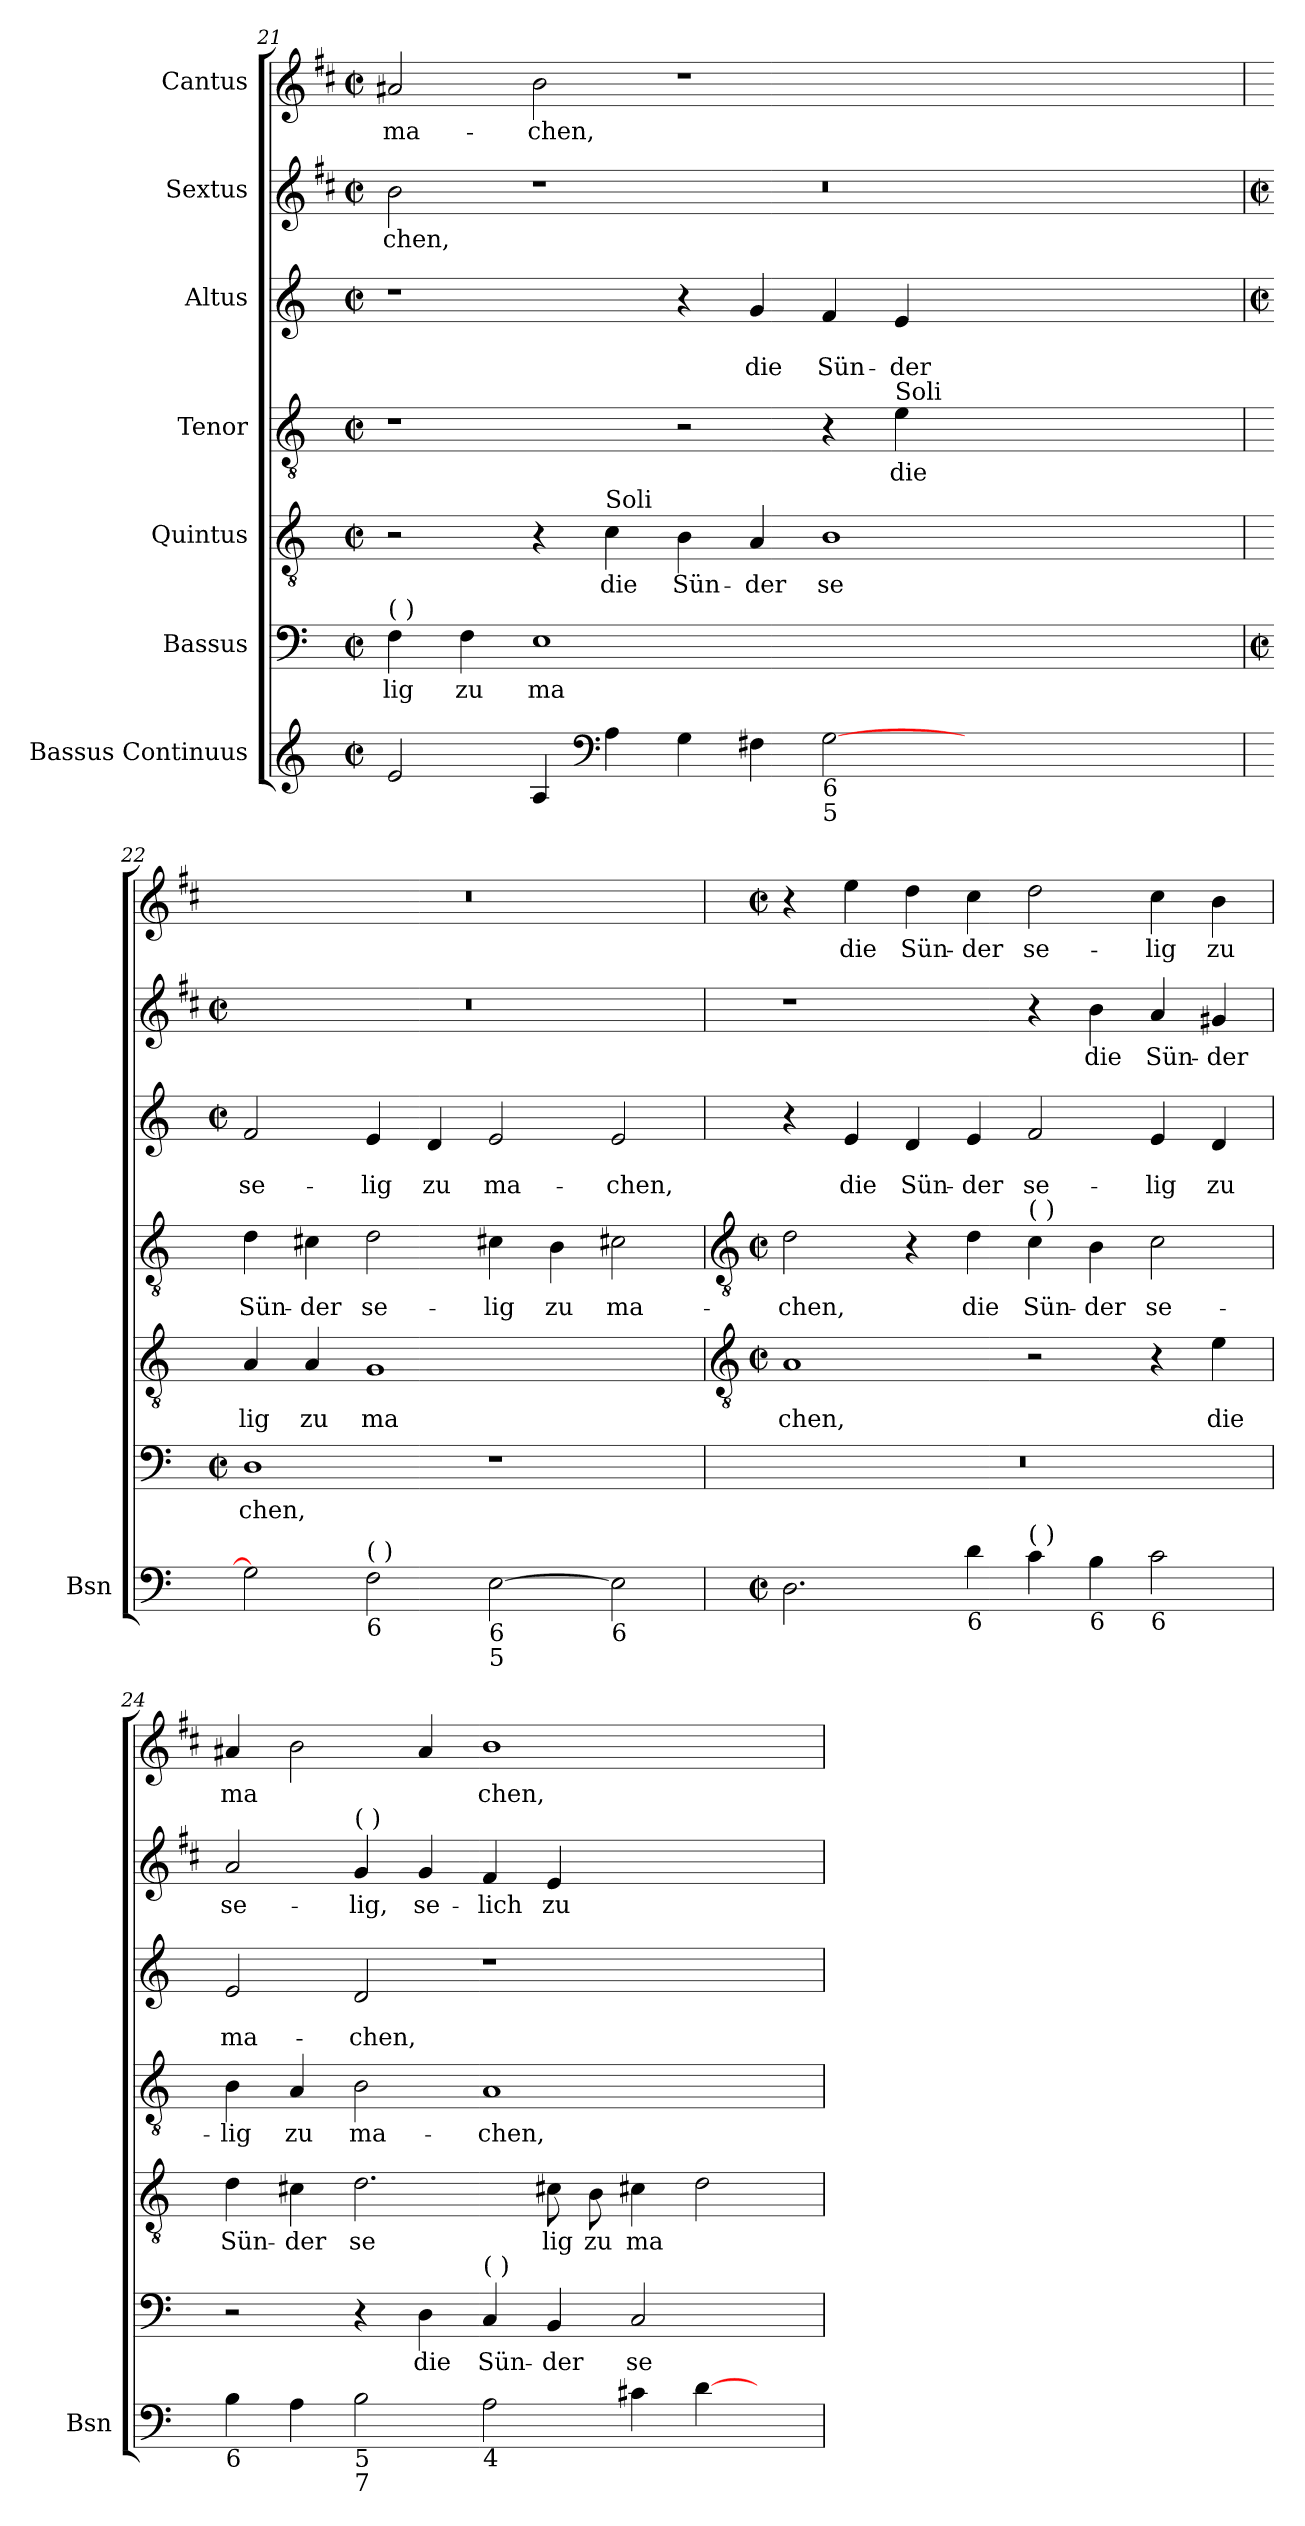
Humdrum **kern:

**kern	**kern	**text	**kern	**text	**kern	**text	**kern	**text	**text	**kern	**text	**kern	**text
*part7	*part6	*part6	*part5	*part5	*part4	*part4	*part3	*part3	*part3	*part2	*part2	*part1	*part1
*staff7	*staff6	*staff6	*staff5	*staff5	*staff4	*staff4	*staff3	*staff3	*staff3	*staff2	*staff2	*staff1	*staff1
*I"Bassus Continuus	*I"Bassus	*	*I"Quintus	*	*I"Tenor	*	*I"Altus	*	*	*I"Sextus	*	*I"Cantus	*
*I'Bsn	*	*	*	*	*	*	*	*	*	*	*	*	*
*clefG2	*clefF4	*	*clefGv2	*	*clefGv2	*	*clefG2	*	*	*clefG2	*	*clefG2	*
*	*	*	*	*	*	*	*	*	*	*ITrd1c2	*	*ITrd1c2	*
*k[]	*k[]	*	*k[]	*	*k[]	*	*k[]	*	*	*k[]	*	*k[]	*
*C:	*C:	*	*C:	*	*C:	*	*C:	*	*	*C:	*	*C:	*
*M4/2	*M4/2	*	*M4/2	*	*M4/2	*	*M4/2	*	*	*M4/2	*	*M4/2	*
*met(c|)	*met(c|)	*	*met(c|)	*	*met(c|)	*	*met(c|)	*	*	*met(c|)	*	*met(c|)	*
=21A	=21A	=21A	=21A	=21A	=21A	=21A	=21A	=21A	=21A	=21A	=21A	=21A	=21A
!	!LO:TX:a:t=(  )	!	!	!	!	!	!	!	!	!	!	!	!
!	!	!LO:LY:b	!	!	!	!	!	!	!	!	!LO:LY:b	!	!LO:LY:b
2e	4F	lig	2r	.	1r	.	1r	.	.	2a	chen,	2g#X	ma-
!	!	!LO:LY:b	!	!	!	!	!	!	!	!	!	!	!
.	4F	zu	.	.	.	.	.	.	.	.	.	.	.
!	!	!LO:LY:b	!	!	!	!	!	!	!	!	!	!	!LO:LY:b
4A	1E	ma	4r	.	.	.	.	.	.	1r	.	2a	-chen,
*clefF4	*	*	*	*	*	*	*	*	*	*	*	*	*
!	!	!	!LO:TX:a:t=Soli	!	!	!	!	!	!	!	!	!	!
!	!	!	!	!LO:LY:b	!	!	!	!	!	!	!	!	!
4A	.	.	4c	die	.	.	.	.	.	.	.	.	.
!	!	!	!	!LO:LY:b	!	!	!	!	!	!	!	!	!
4G	.	.	4B	Sün-	2r	.	4r	.	.	.	.	1r	.
!	!	!	!	!LO:LY:b	!	!	!	!	!LO:LY:b	!	!	!	!
4F#X	.	.	4A	-der	.	.	4g	.	die	.	.	.	.
!LO:TX:b:t=6	!	!	!	!	!	!	!	!	!	!	!	!	!
!LO:TX:b:t=5	!	!	!	!	!	!	!	!	!	!	!	!	!
!	!	!	!	!LO:LY:b	!	!	!	!	!LO:LY:b	!	!	!	!
[2G	0ryy	.	1B	se	4r	.	4f	.	Sün-	0r	.	.	.
!	!	!	!	!	!LO:TX:a:t=Soli	!	!	!	!	!	!	!	!
!	!	!	!	!	!	!LO:LY:b	!	!	!LO:LY:b	!	!	!	!
.	.	.	.	.	4e	die	4e	.	-der	.	.	.	.
1.ryy	.	.	.	.	1.ryy	.	1.ryy	.	.	.	.	1.ryy	.
.	.	.	1ryy	.	.	.	.	.	.	.	.	.	.
!!LO:LB:g=z
=22A	=22A	=22A	=22A	=22A	=22A	=22A	=22A	=22A	=22A	=22A	=22A	=22A	=22A
*	*M4/2	*	*	*	*	*	*M4/2	*	*	*M4/2	*	*	*
*	*met(c|)	*	*	*	*	*	*met(c|)	*	*	*met(c|)	*	*	*
!	!	!LO:LY:b	!	!LO:LY:b	!	!LO:LY:b	!	!	!LO:LY:b	!	!	!	!
2G]	1D	chen,	4A	lig	4d	Sün-	2f	.	se-	0r	.	0r	.
!	!	!	!	!LO:LY:b	!	!LO:LY:b	!	!	!	!	!	!	!
.	.	.	4A	zu	4c#X	-der	.	.	.	.	.	.	.
!LO:TX:a:t=(  )	!	!	!	!	!	!	!	!	!	!	!	!	!
!LO:TX:b:t=6	!	!	!	!	!	!	!	!	!	!	!	!	!
!	!	!	!	!LO:LY:b	!	!LO:LY:b	!	!	!LO:LY:b	!	!	!	!
2F	.	.	1G	ma	2d	se-	4e	.	-lig	.	.	.	.
!	!	!	!	!	!	!	!	!	!LO:LY:b	!	!	!	!
.	.	.	.	.	.	.	4d	.	zu	.	.	.	.
!LO:TX:b:t=6	!	!	!	!	!	!	!	!	!	!	!	!	!
!LO:TX:b:t=5	!	!	!	!	!	!	!	!	!	!	!	!	!
!	!	!	!	!	!	!LO:LY:b	!	!	!LO:LY:b	!	!	!	!
[2E	1r	.	.	.	4c#X	-lig	2e	.	ma-	.	.	.	.
!	!	!	!	!	!	!LO:LY:b	!	!	!	!	!	!	!
.	.	.	.	.	4B	zu	.	.	.	.	.	.	.
!LO:TX:b:t=6	!	!	!	!	!	!	!	!	!	!	!	!	!
!	!	!	!	!	!	!LO:LY:b	!	!	!LO:LY:b	!	!	!	!
2E]	.	.	2ryy	.	2c#X	ma-	2e	.	-chen,	.	.	.	.
!!LO:LB:g=z
=23	=23	=23	=23	=23	=23	=23	=23	=23	=23	=23	=23	=23	=23
*	*	*	*clefGv2	*	*clefGv2	*	*	*	*	*	*	*	*
*M4/2	*	*	*M4/2	*	*M4/2	*	*	*	*	*	*	*M4/2	*
*met(c|)	*	*	*met(c|)	*	*met(c|)	*	*	*	*	*	*	*met(c|)	*
!	!	!	!	!LO:LY:b	!	!LO:LY:b	!	!	!	!	!	!	!
2.D	0r	.	1A	chen,	2d	-chen,	4r	.	.	1r	.	4r	.
!	!	!	!	!	!	!	!	!	!LO:LY:b	!	!	!	!LO:LY:b
.	.	.	.	.	.	.	4e	.	die	.	.	4dd	die
!	!	!	!	!	!	!	!	!	!LO:LY:b	!	!	!	!LO:LY:b
.	.	.	.	.	4r	.	4d	.	Sün-	.	.	4cc	Sün-
!LO:TX:b:t=6	!	!	!	!	!	!	!	!	!	!	!	!	!
!	!	!	!	!	!	!LO:LY:b	!	!	!LO:LY:b	!	!	!	!LO:LY:b
4d	.	.	.	.	4d	die	4e	.	-der	.	.	4b	-der
!	!	!	!	!	!LO:TX:a:t=(  )	!	!	!	!	!	!	!	!
!LO:TX:a:t=(  )	!	!	!	!	!	!	!	!	!	!	!	!	!
!	!	!	!	!	!	!LO:LY:b	!	!	!LO:LY:b	!	!	!	!LO:LY:b
4c	.	.	2r	.	4c	Sün-	2f	.	se-	4r	.	2cc	se-
!LO:TX:b:t=6	!	!	!	!	!	!	!	!	!	!	!	!	!
!	!	!	!	!	!	!LO:LY:b	!	!	!	!	!LO:LY:b	!	!
4B	.	.	.	.	4B	-der	.	.	.	4a	die	.	.
!LO:TX:b:t=6	!	!	!	!	!	!	!	!	!	!	!	!	!
!	!	!	!	!	!	!LO:LY:b	!	!	!LO:LY:b	!	!LO:LY:b	!	!LO:LY:b
2c	.	.	4r	.	2c	se-	4e	.	-lig	4g	Sün-	4b	-lig
!	!	!	!	!LO:LY:b	!	!	!	!	!LO:LY:b	!	!LO:LY:b	!	!LO:LY:b
.	.	.	4e	die	.	.	4d	.	zu	4f#X	-der	4a	zu
=24	=24	=24	=24	=24	=24	=24	=24	=24	=24	=24	=24	=24	=24
!LO:TX:b:t=6	!	!	!	!	!	!	!	!	!	!	!	!	!
!	!	!	!	!LO:LY:b	!	!LO:LY:b	!	!	!LO:LY:b	!	!LO:LY:b	!	!LO:LY:b
4B	2r	.	4d	Sün-	4B	-lig	2e	.	ma-	2g	se-	4g#X	ma
!	!	!	!	!LO:LY:b	!	!LO:LY:b	!	!	!	!	!	!	!
4A	.	.	4c#X	-der	4A	zu	.	.	.	.	.	2a	.
!	!	!	!	!	!	!	!	!	!	!LO:TX:a:t=(  )	!	!	!
!LO:TX:b:t=5	!	!	!	!	!	!	!	!	!	!	!	!	!
!LO:TX:b:t=7	!	!	!	!	!	!	!	!	!	!	!	!	!
!	!	!	!	!LO:LY:b	!	!LO:LY:b	!	!	!LO:LY:b	!	!LO:LY:b	!	!
2B	4r	.	2.d	se	2B	ma-	2d	.	-chen,	4f	-lig,	.	.
!	!	!LO:LY:b	!	!	!	!	!	!	!	!	!LO:LY:b	!	!
.	4D	die	.	.	.	.	.	.	.	4f	se-	4g#	.
!	!LO:TX:a:t=(  )	!	!	!	!	!	!	!	!	!	!	!	!
!LO:TX:b:t=4	!	!	!	!	!	!	!	!	!	!	!	!	!
!	!	!LO:LY:b	!	!	!	!LO:LY:b	!	!	!	!	!LO:LY:b	!	!LO:LY:b
2A	4C	Sün-	.	.	1A	-chen,	1r	.	.	4e	-lich	1a	chen,
!	!	!LO:LY:b	!	!LO:LY:b	!	!	!	!	!	!	!LO:LY:b	!	!
.	4BB	-der	8c#X	lig	.	.	.	.	.	4d	zu	.	.
!	!	!	!	!LO:LY:b	!	!	!	!	!	!	!	!	!
.	.	.	8B	zu	.	.	.	.	.	.	.	.	.
!	!	!LO:LY:b	!	!LO:LY:b	!	!	!	!	!	!	!LO:LY:b	!	!
4c#X	2C	se-	4c#X	ma	.	.	.	.	.	[2eyy	ma	.	.
[4d	.	.	2d	.	.	.	.	.	.	.	.	.	.
4ryy	4ryy	.	.	.	4ryy	.	4ryy	.	.	4ryy	.	4ryy	.
=	=	=	=	=	=	=	=	=	=	=	=	=	=
*-	*-	*-	*-	*-	*-	*-	*-	*-	*-	*-	*-	*-	*-
